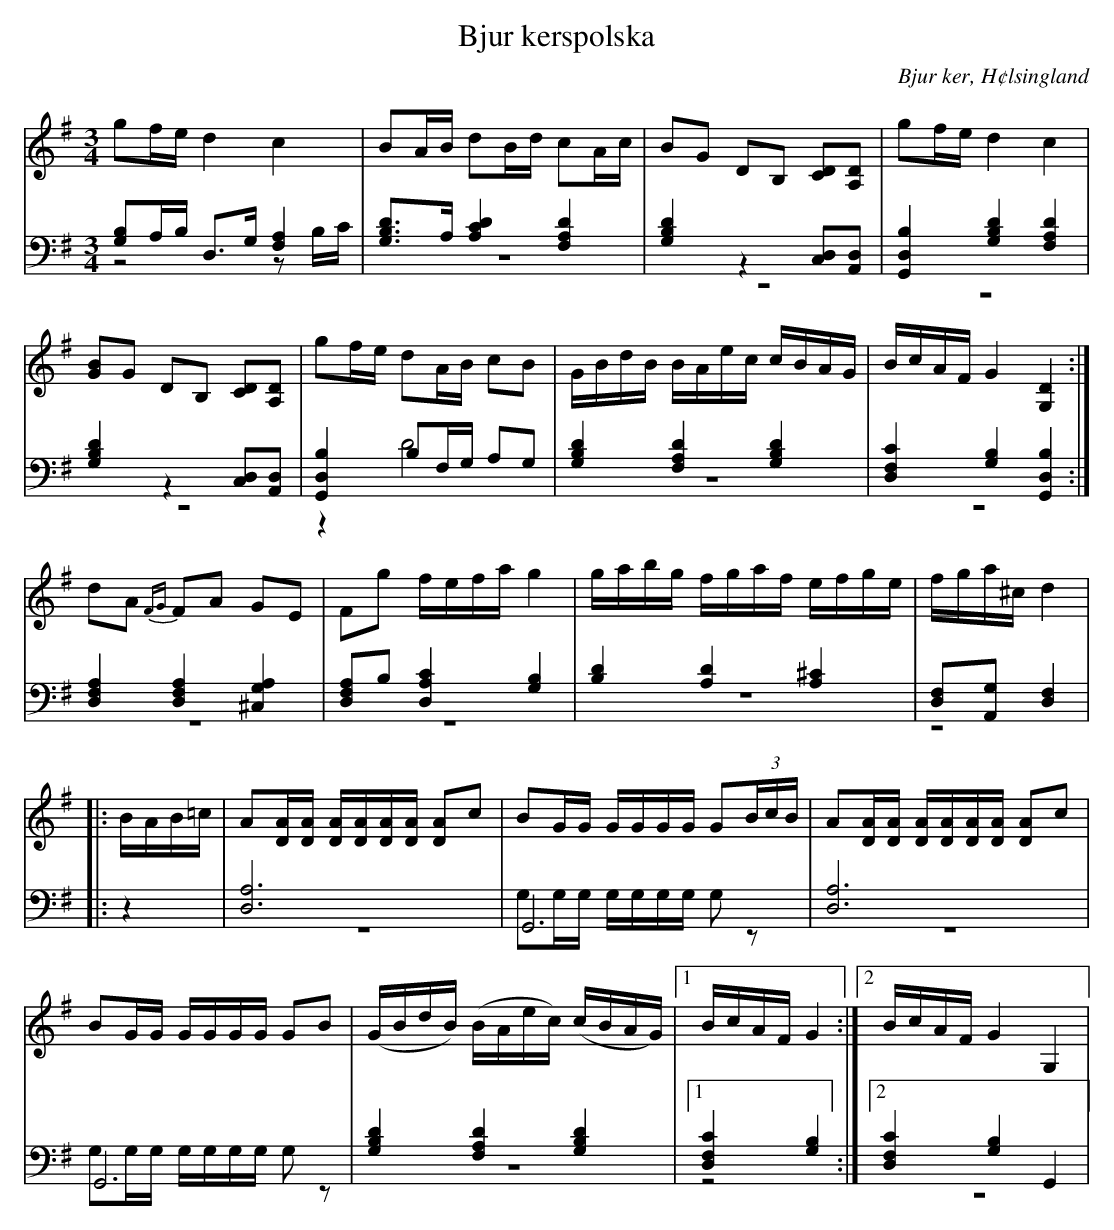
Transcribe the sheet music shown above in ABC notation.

X:1
T: Bjur kerspolska
O: Bjur ker, H¢lsingland
M: 3/4
L: 1/8
K: G
V:1
V:2
V:3 merge
V:1
gf/e/ d2 c2|BA/B/ dB/d/ cA/c/| BG DB, [CD][A,D]|gf/e/ d2 c2|
[GB]G DB, [CD][A,D] |gf/e/ dA/B/ cB|G/B/d/B/ B/A/e/c/ c/B/A/G/|B/c/A/F/ G2 [G,2D2]:|
dA {FG}FA GE|Fg f/e/f/a/ g2|g/a/b/g/ f/g/a/f/ e/f/g/e/ |f/g/a/^c/ d2 |
|:B/A/B/=c/|A[D/A/][D/A/] [D/A/][D/A/][D/A/][D/A/] [DA]c|BG/G/ G/G/G/G/ G(3B/c/B/|A[D/A/][D/A/] [D/A/][D/A/][D/A/][D/A/] [DA]c|
BG/G/ G/G/G/G/ GB|(G/B/d/B/) (B/A/e/c/) (c/B/A/G/)|1 B/c/A/F/ G2:|2 B/c/A/F/ G2 G,2|
V:2 clef=bass
[G,B,]A,/B,/ D,>G, [F,2A,2]|[G,B,D]>A, [A,2C2D2] [F,2A,2 D2]|[G,2B,2D2] z2 [C,D,][A,,D,]|[G,,2D,2B,2] [G,2B,2D2] [F,2A,2 D2]|
[G,2B,2D2] z2 [C,D,][A,,D,]|[G,,2D,2B,2] B,F,/G,/ A,G,|[G,2B,2D2] [F,2A,2 D2] [G,2B,2D2]|[D,2F,2C2] [G,2B,2][G,,2D,2B,2]:|
[D,2F,2A,2] [D,2F,2A,2] [^C,2G,2A,2]|[D,F,A,]B, [D,2A,2C2] [G,2B,2]|[B,2D2] [A,2D2] [A,2^C2]|[D,F,][A,,G,] [D,2F,2]|
|:z2|[D,6A,6]|G,,6|[D,6A,6]|
G,,6|[G,2B,2D2] [F,2A,2 D2] [G,2B,2D2]|1 [D,2F,2C2] [G,2B,2] :|2 [D,2F,2C2] [G,2B,2] G,,2|
V:3  clef=bass
z4 z2/B,/C/|z6|z6|z6|
z6 |z2 D4|z6|z6:|
z6|z6|z6|z4|
|:z2|z6|G,G,/G,/ G,/G,/G,/G,/ G,z|z6 |
G,G,/G,/ G,/G,/G,/G,/ G,z|z6|1 z4:|2 z6|
